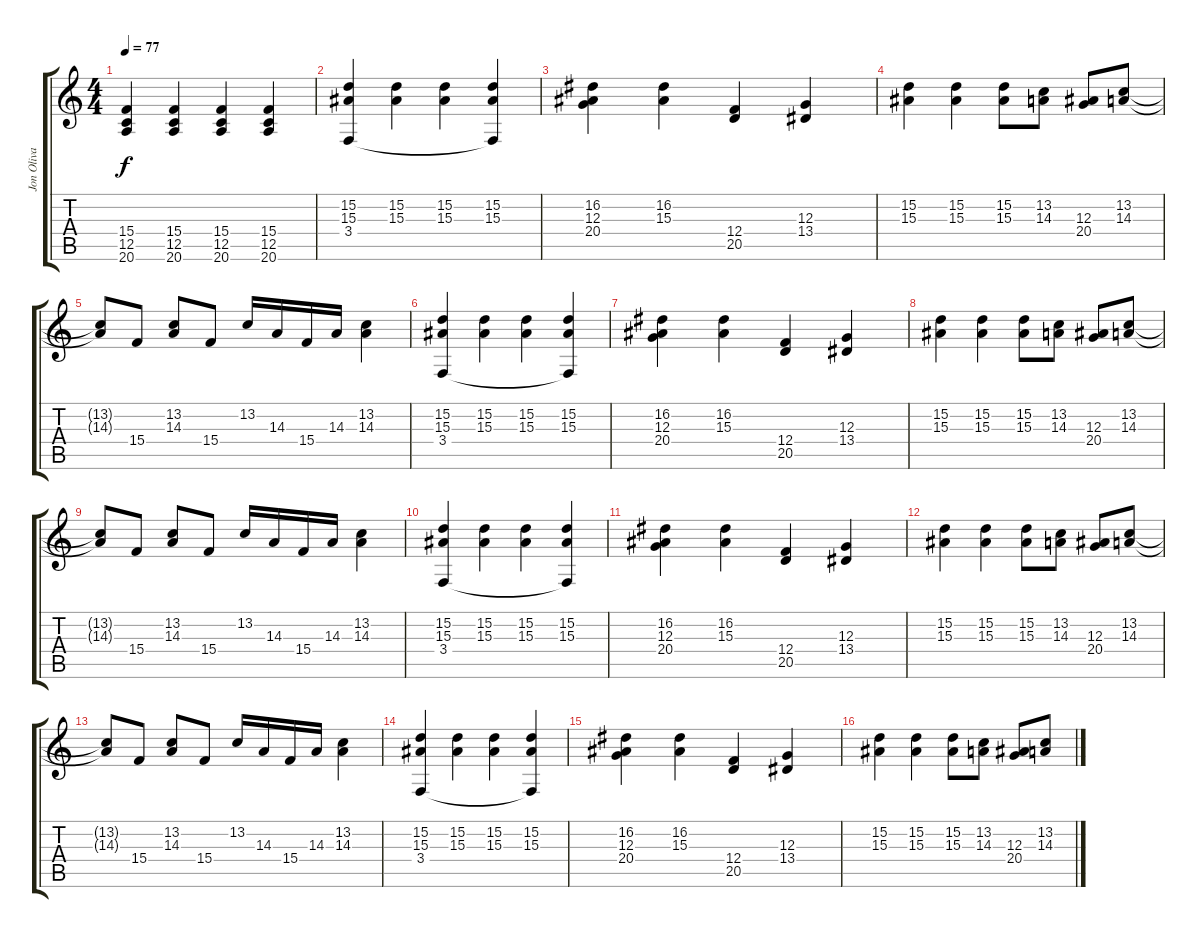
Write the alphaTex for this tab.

\track ("Jon Oliva" "Jon Oliva") {instrument acousticgrandpiano}
\staff {score tabs}
\tuning (E4 B3 G3 D3 A2 E2) {hide}
\ts (4 4)
\tempo 77
\clef g2
\ks c
(15.4 12.5 20.6).4{dy f} (15.4 12.5 20.6).4 (15.4 12.5 20.6).4 (15.4 12.5 20.6).4 |
(15.2 15.3 3.4).4 (15.2 15.3).4 (15.2 15.3).4 (15.2 15.3 3.4{t}).4 |
(16.2 12.3 20.4).4 (16.2 15.3).4 (12.4 20.5).4 (12.3 13.4).4 |
(15.2 15.3).4 (15.2 15.3).4 (15.2 15.3).8 (13.2 14.3).8 (12.3 20.4).8 (13.2 14.3).8 |
(13.2{t} 14.3{t}).8 15.4.8 (13.2 14.3).8 15.4.8 13.2.16 14.3.16 15.4.16 14.3.16 (13.2 14.3).4 |
(15.2 15.3 3.4).4 (15.2 15.3).4 (15.2 15.3).4 (15.2 15.3 3.4{t}).4 |
(16.2 12.3 20.4).4 (16.2 15.3).4 (12.4 20.5).4 (12.3 13.4).4 |
(15.2 15.3).4 (15.2 15.3).4 (15.2 15.3).8 (13.2 14.3).8 (12.3 20.4).8 (13.2 14.3).8 |
(13.2{t} 14.3{t}).8 15.4.8 (13.2 14.3).8 15.4.8 13.2.16 14.3.16 15.4.16 14.3.16 (13.2 14.3).4 |
(15.2 15.3 3.4).4 (15.2 15.3).4 (15.2 15.3).4 (15.2 15.3 3.4{t}).4 |
(16.2 12.3 20.4).4 (16.2 15.3).4 (12.4 20.5).4 (12.3 13.4).4 |
(15.2 15.3).4 (15.2 15.3).4 (15.2 15.3).8 (13.2 14.3).8 (12.3 20.4).8 (13.2 14.3).8 |
(13.2{t} 14.3{t}).8 15.4.8 (13.2 14.3).8 15.4.8 13.2.16 14.3.16 15.4.16 14.3.16 (13.2 14.3).4 |
(15.2 15.3 3.4).4 (15.2 15.3).4 (15.2 15.3).4 (15.2 15.3 3.4{t}).4 |
(16.2 12.3 20.4).4 (16.2 15.3).4 (12.4 20.5).4 (12.3 13.4).4 |
(15.2 15.3).4 (15.2 15.3).4 (15.2 15.3).8 (13.2 14.3).8 (12.3 20.4).8 (13.2 14.3).8
